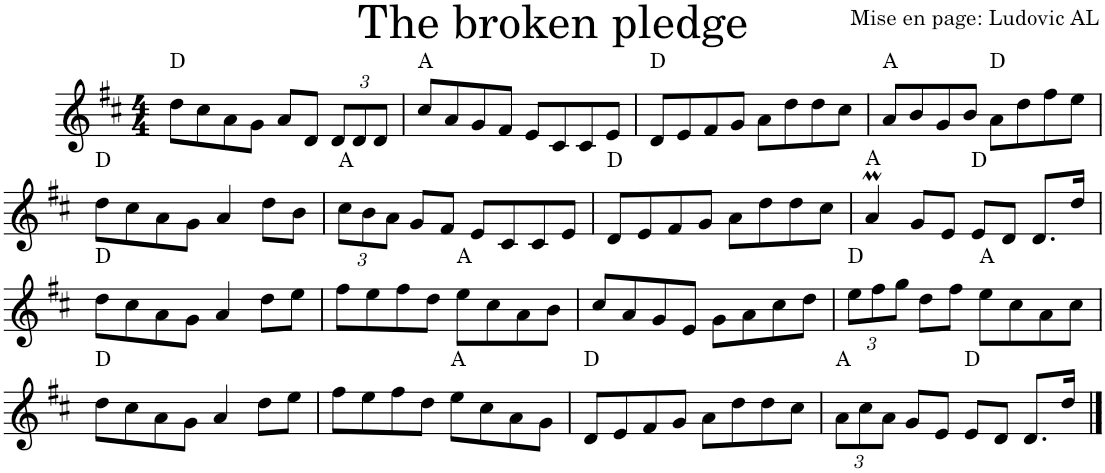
**kern	**harte
*part1	*part1
*staff1	*
*I"Violon	*
*I'Vln.	*
*clefG2	*
*k[f#c#]	*
*M4/4	*
=1	=1
8dd\L	D:maj
8cc#\	.
8a\	.
8g\J	.
8a/L	.
8d/J	.
*Xbrackettup	*
12d/L	.
12d/	.
12d/J	.
=2	=2
8cc#/L	A:maj
8a/	.
8g/	.
8f#/J	.
8e/L	.
8c#/	.
8c#/	.
8e/J	.
=3	=3
8d/L	D:maj
8e/	.
8f#/	.
8g/J	.
8a\L	.
8dd\	.
8dd\	.
8cc#\J	.
=4	=4
8a/L	A:maj
8b/	.
8g/	.
8b/J	.
8a\L	D:maj
8dd\	.
8ff#\	.
8ee\J	.
!!LO:LB:g=z
=5	=5
8dd\L	D:maj
8cc#\	.
8a\	.
8g\J	.
4a/	.
8dd\L	.
8b\J	.
=6	=6
12cc#\L	A:maj
12b\	.
12a\J	.
8g/L	.
8f#/J	.
8e/L	.
8c#/	.
8c#/	.
8e/J	.
=7	=7
8d/L	D:maj
8e/	.
8f#/	.
8g/J	.
8a\L	.
8dd\	.
8dd\	.
8cc#\J	.
=8	=8
4aM/	A:maj
8g/L	.
8e/J	.
8e/L	D:maj
8d/J	.
8.d/L	.
16dd/Jk	.
!!LO:LB:g=z
=9	=9
8dd\L	D:maj
8cc#\	.
8a\	.
8g\J	.
4a/	.
8dd\L	.
8ee\J	.
=10	=10
8ff#\L	.
8ee\	.
8ff#\	.
8dd\J	.
8ee\L	A:maj
8cc#\	.
8a\	.
8b\J	.
=11	=11
8cc#/L	.
8a/	.
8g/	.
8e/J	.
8g\L	.
8a\	.
8cc#\	.
8dd\J	.
=12	=12
12ee\L	D:maj
12ff#\	.
12gg\J	.
8dd\L	.
8ff#\J	.
8ee\L	A:maj
8cc#\	.
8a\	.
8cc#\J	.
!!LO:LB:g=z
=13	=13
8dd\L	D:maj
8cc#\	.
8a\	.
8g\J	.
4a/	.
8dd\L	.
8ee\J	.
=14	=14
8ff#\L	.
8ee\	.
8ff#\	.
8dd\J	.
8ee\L	A:maj
8cc#\	.
8a\	.
8g\J	.
=15	=15
8d/L	D:maj
8e/	.
8f#/	.
8g/J	.
8a\L	.
8dd\	.
8dd\	.
8cc#\J	.
=16	=16
12a\L	A:maj
12cc#\	.
12a\J	.
8g/L	.
8e/J	.
8e/L	D:maj
8d/J	.
8.d/L	.
16dd/Jk	.
==	==
*-	*-
